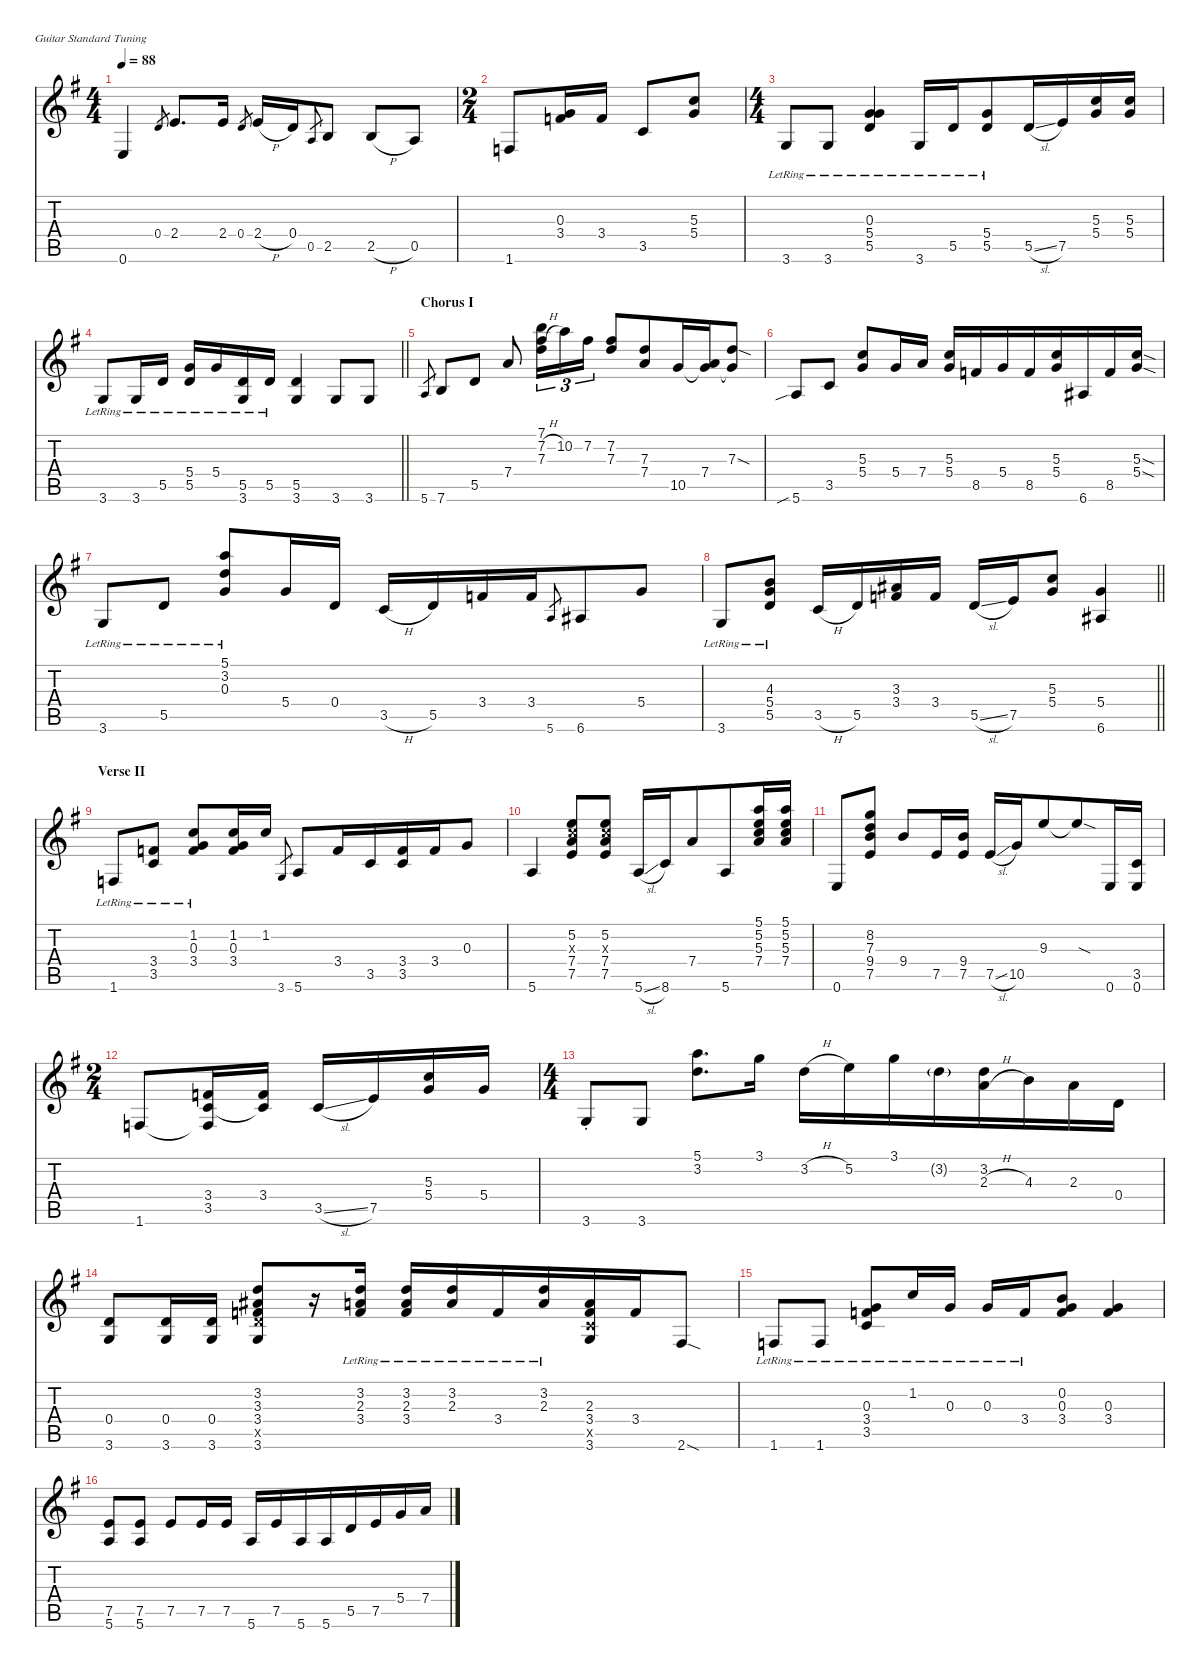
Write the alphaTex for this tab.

\defaultSystemsLayout 4
\hideDynamics
\bracketExtendMode nobrackets
\singleTrackTrackNamePolicy hidden
\multiTrackTrackNamePolicy hidden
\firstSystemTrackNameMode fullname
\firstSystemTrackNameOrientation horizontal
\otherSystemsTrackNameOrientation horizontal
\track ("Rhythm Guitar" "el.guit.") {instrument electricguitarclean}
\staff {score tabs}
\tuning (E4 B3 G3 D3 A2 E2)
\ts (4 4)
\tempo 88
\clef g2
\ks g
0.6{acc forcenatural}.4{dy f beam Up} 0.4{acc forcenatural}.8{gr dy mf beam Up} 2.4{acc forcenatural}.8{d dy f beam Up} 2.4{acc forcenatural}.16{beam Up} 0.4{acc forcenatural}.8{gr dy mf beam Up} 2.4{h acc forcenatural}.16{dy f beam Up} 0.4{acc forcenatural}.16{beam Up} 0.5{acc forcenatural}.8{gr dy mf beam Up} 2.5{acc forcenatural}.8{dy f beam Up} 2.5{h acc forcenatural}.8{beam Up} 0.5{acc forcenatural}.8{beam Up} |
\ts (2 4)
\beaming (8 2 2)
1.6{acc forcenatural}.8{beam Up} (0.3{acc forcenatural} 3.4{acc forcenatural}).16{beam Up} 3.4{acc forcenatural}.16{beam Up} 3.5{acc forcenatural}.8{beam Up} (5.3{acc forcenatural} 5.4{acc forcenatural}).8{beam Up} |
\ts (4 4)
\beaming (8 2 2 4)
3.6{lr acc forcenatural}.8{beam Up} 3.6{lr acc forcenatural}.8{beam Up} (0.3{lr acc forcenatural} 5.4{lr acc forcenatural} 5.5{lr acc forcenatural}).4{beam Up} 3.6{lr acc forcenatural}.16{beam Up} 5.5{lr acc forcenatural}.16{beam Up} (5.4{lr acc forcenatural} 5.5{lr acc forcenatural}).8{beam Up} 5.5{sl acc forcenatural}.16{beam Up} 7.5{acc forcenatural}.16{beam Up} (5.3{acc forcenatural} 5.4{acc forcenatural}).16{beam Up} (5.3{acc forcenatural} 5.4{acc forcenatural}).16{beam Up} |
\barLineRight lightlight
3.6{lr acc forcenatural}.8{beam Up} 3.6{lr acc forcenatural}.16{beam Up} 5.5{lr acc forcenatural}.16{beam Up} (5.4{lr acc forcenatural} 5.5{lr acc forcenatural}).16{beam Up} 5.4{lr acc forcenatural}.16{beam Up} (5.5{lr acc forcenatural} 3.6{lr acc forcenatural}).16{beam Up} 5.5{lr acc forcenatural}.16{beam Up} (5.5{acc forcenatural} 3.6{acc forcenatural}).4{beam Up} 3.6{acc forcenatural}.8{beam Up} 3.6{acc forcenatural}.8{beam Up} |
\section ("" "Chorus I")
5.6{acc forcenatural}.8{gr dy mf beam Up} 7.6{acc forcenatural}.8{dy f beam Up} 5.5{acc forcenatural}.8{beam Up} 7.4{acc forcenatural}.8{beam Up} (7.1{acc forcenatural} 7.2{h acc #} 7.3{acc forcenatural}).16{tu (3 2) beam Down} 10.2{acc forcenatural}.16{tu (3 2) beam Down} 7.2{acc #}.16{tu (3 2) beam Down} (7.2{acc #} 7.3{acc forcenatural}).8{beam Up} (7.3{acc forcenatural} 7.4{acc forcenatural}).8{beam Up} 10.5{acc forcenatural}.16{beam Up} (7.4{acc forcenatural} 10.5{t acc forcenatural}).16{beam Up} (7.3{sod acc forcenatural} 10.5{t acc forcenatural}).8{beam Up} |
5.6{sib acc forcenatural}.8{beam Up} 3.5{acc forcenatural}.8{beam Up} (5.3{acc forcenatural} 5.4{acc forcenatural}).8{beam Up} 5.4{acc forcenatural}.16{beam Up} 7.4{acc forcenatural}.16{beam Up} (5.3{acc forcenatural} 5.4{acc forcenatural}).16{beam Up} 8.5{acc forcenatural}.16{beam Up} 5.4{acc forcenatural}.16{beam Up} 8.5{acc forcenatural}.16{beam Up} (5.3{acc forcenatural} 5.4{acc forcenatural}).16{beam Up} 6.6{acc #}.16{beam Up} 8.5{acc forcenatural}.16{beam Up} (5.3{sod acc forcenatural} 5.4{sod acc forcenatural}).16{beam Up} |
3.6{lr acc forcenatural}.8{beam Up} 5.5{lr acc forcenatural}.8{beam Up} (5.1{lr acc forcenatural} 3.2{lr acc forcenatural} 0.3{lr acc forcenatural}).8{beam Up} 5.4{acc forcenatural}.16{beam Up} 0.4{acc forcenatural}.16{beam Up} 3.5{h acc forcenatural}.16{beam Up} 5.5{acc forcenatural}.16{beam Up} 3.4{acc forcenatural}.16{beam Up} 3.4{acc forcenatural}.16{beam Up} 5.6{acc forcenatural}.8{gr dy mf beam Up} 6.6{acc #}.8{dy f beam Up} 5.4{acc forcenatural}.8{beam Up} |
\barLineRight lightlight
3.6{lr acc forcenatural}.8{beam Up} (4.3{lr acc forcenatural} 5.4{lr acc forcenatural} 5.5{lr acc forcenatural}).8{beam Up} 3.5{h acc forcenatural}.16{beam Up} 5.5{acc forcenatural}.16{beam Up} (3.3{acc #} 3.4{acc forcenatural}).16{beam Up} 3.4{acc forcenatural}.16{beam Up} 5.5{sl acc forcenatural}.16{beam Up} 7.5{acc forcenatural}.16{beam Up} (5.3{acc forcenatural} 5.4{acc forcenatural}).8{beam Up} (5.4{acc forcenatural} 6.6{acc #}).4{beam Up} |
\section ("" "Verse II")
1.6{lr acc forcenatural}.8{beam Up} (3.4{lr acc forcenatural} 3.5{lr acc forcenatural}).8{beam Up} (1.2{lr acc forcenatural} 0.3{lr acc forcenatural} 3.4{lr acc forcenatural}).8{beam Up} (1.2{acc forcenatural} 0.3{acc forcenatural} 3.4{acc forcenatural}).16{beam Up} 1.2{acc forcenatural}.16{beam Up} 3.6{acc forcenatural}.8{gr dy mf beam Up} 5.6{acc forcenatural}.8{dy f beam Up} 3.4{acc forcenatural}.16{beam Up} 3.5{acc forcenatural}.16{beam Up} (3.4{acc forcenatural} 3.5{acc forcenatural}).16{beam Up} 3.4{acc forcenatural}.16{beam Up} 0.3{acc forcenatural}.8{beam Up} |
5.6{acc forcenatural}.4{beam Up} (5.2{acc forcenatural} 5.3{x acc forcenatural} 7.4{acc forcenatural} 7.5{acc forcenatural}).8{beam Up} (5.2{acc forcenatural} 5.3{x acc forcenatural} 7.4{acc forcenatural} 7.5{acc forcenatural}).8{beam Up} 5.6{sl acc forcenatural}.16{beam Up} 8.6{acc forcenatural}.16{beam Up} 7.4{acc forcenatural}.8{beam Up} 5.6{acc forcenatural}.8{beam Up} (5.1{acc forcenatural} 5.2{acc forcenatural} 5.3{acc forcenatural} 7.4{acc forcenatural}).16{dy mf beam Up} (5.1{acc forcenatural} 5.2{acc forcenatural} 5.3{acc forcenatural} 7.4{acc forcenatural}).16{beam Up} |
0.6{acc forcenatural}.8{dy f beam Up} (8.2{acc forcenatural} 7.3{acc forcenatural} 9.4{acc forcenatural} 7.5{acc forcenatural}).8{beam Up} 9.4{acc forcenatural}.8{beam Up} 7.5{acc forcenatural}.16{beam Up} (9.4{acc forcenatural} 7.5{acc forcenatural}).16{beam Up} 7.5{sl acc forcenatural}.16{beam Up} 10.5{acc forcenatural}.16{beam Up} 9.3{acc forcenatural}.8{beam Up} 9.3{sod t acc forcenatural}.8{beam Up} 0.6{acc forcenatural}.16{beam Up} (3.5{acc forcenatural} 0.6{acc forcenatural}).16{beam Up} |
\ts (2 4)
\beaming (8 2 2)
1.6{acc forcenatural}.8{beam Up} (3.4{acc forcenatural} 3.5{acc forcenatural} 1.6{t acc forcenatural}).16{beam Up} (3.4{acc forcenatural} 3.5{t acc forcenatural}).16{beam Up} 3.5{sl acc forcenatural}.16{beam Up} 7.5{acc forcenatural}.16{beam Up} (5.3{acc forcenatural} 5.4{acc forcenatural}).16{beam Up} 5.4{acc forcenatural}.16{beam Up} |
\ts (4 4)
\beaming (8 2 2 4)
3.6{st acc forcenatural}.8{beam Up} 3.6{acc forcenatural}.8{beam Up} (5.1{acc forcenatural} 3.2{acc forcenatural}).8{d beam Down} 3.1{acc forcenatural}.16{beam Down} 3.2{h acc forcenatural}.16{beam Down} 5.2{acc forcenatural}.16{beam Down} 3.1{acc forcenatural}.16{beam Down} 3.2{g acc forcenatural}.16{dy ff beam Down} (3.2{acc forcenatural} 2.3{h acc forcenatural}).16{dy f beam Down} 4.3{acc forcenatural}.16{beam Down} 2.3{acc forcenatural}.16{beam Down} 0.4{acc forcenatural}.16{beam Down} |
(0.4{acc forcenatural} 3.6{acc forcenatural}).8{beam Up} (0.4{acc forcenatural} 3.6{acc forcenatural}).16{beam Up} (0.4{acc forcenatural} 3.6{acc forcenatural}).16{beam Up} (3.2{acc forcenatural} 3.3{acc #} 3.4{acc forcenatural} 5.5{x acc forcenatural} 3.6{acc forcenatural}).8{beam Up} r.16{beam Up} (3.2{lr acc forcenatural} 2.3{lr acc forcenatural} 3.4{lr acc forcenatural}).16{beam Up} (3.2{lr acc forcenatural} 2.3{lr acc forcenatural} 3.4{lr acc forcenatural}).16{beam Up} (3.2{lr acc forcenatural} 2.3{lr acc forcenatural}).16{beam Up} 3.4{lr acc forcenatural}.16{beam Up} (3.2{lr acc forcenatural} 2.3{lr acc forcenatural}).16{beam Up} (2.3{acc forcenatural} 3.4{acc forcenatural} 3.5{x acc forcenatural} 3.6{acc forcenatural}).16{beam Up} 3.4{acc forcenatural}.16{beam Up} 2.6{sod acc #}.8{beam Up} |
1.6{lr acc forcenatural}.8{beam Up} 1.6{lr acc forcenatural}.8{beam Up} (0.3{lr acc forcenatural} 3.4{lr acc forcenatural} 3.5{lr acc forcenatural}).8{beam Up} 1.2{lr acc forcenatural}.16{beam Up} 0.3{lr acc forcenatural}.16{beam Up} 0.3{lr acc forcenatural}.16{beam Up} 3.4{lr acc forcenatural}.16{beam Up} (0.2{acc forcenatural} 0.3{acc forcenatural} 3.4{acc forcenatural}).8{beam Up} (0.3{acc forcenatural} 3.4{acc forcenatural}).4{beam Up} |
(7.5{acc forcenatural} 5.6{acc forcenatural}).8{beam Up} (7.5{acc forcenatural} 5.6{acc forcenatural}).8{beam Up} 7.5{acc forcenatural}.8{beam Up} 7.5{acc forcenatural}.16{beam Up} 7.5{acc forcenatural}.16{beam Up} 5.6{acc forcenatural}.16{beam Up} 7.5{acc forcenatural}.16{beam Up} 5.6{acc forcenatural}.16{beam Up} 5.6{acc forcenatural}.16{beam Up} 5.5{acc forcenatural}.16{beam Up} 7.5{acc forcenatural}.16{beam Up} 5.4{acc forcenatural}.16{beam Up} 7.4{acc forcenatural}.16{beam Up}
